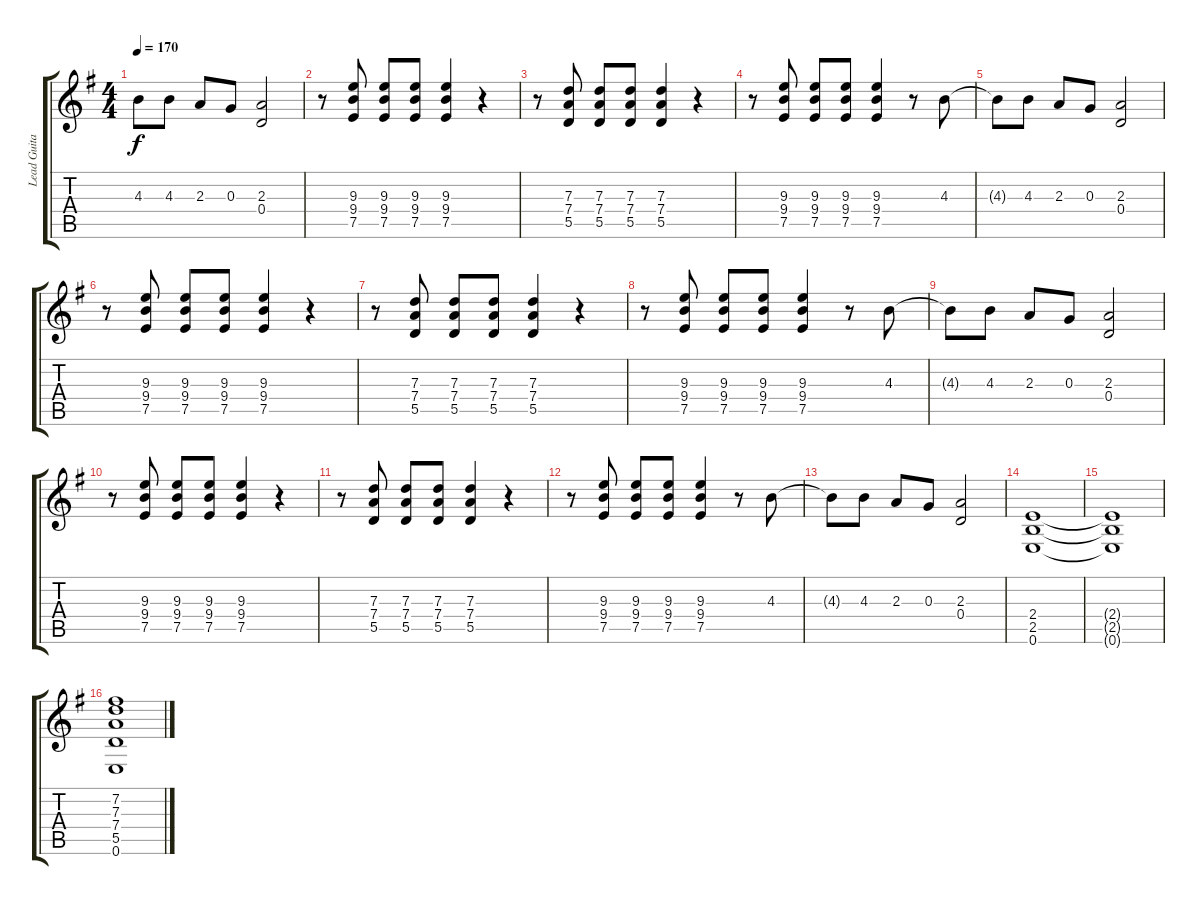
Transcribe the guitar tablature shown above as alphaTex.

\track ("Lead Guitar" "Lead Guita") {instrument overdrivenguitar}
\staff {score tabs}
\tuning (E4 B3 G3 D3 A2 E2) {hide}
\ts (4 4)
\tempo 170
\clef g2
\ks g
4.3{t}.8{dy f} 4.3.8 2.3.8 0.3.8 (2.3 0.4).2 |
r.8 (9.3 9.4 7.5).8 (9.3 9.4 7.5).8 (9.3 9.4 7.5).8 (9.3 9.4 7.5).4 r.4 |
r.8 (7.3 7.4 5.5).8 (7.3 7.4 5.5).8 (7.3 7.4 5.5).8 (7.3 7.4 5.5).4 r.4 |
r.8 (9.3 9.4 7.5).8 (9.3 9.4 7.5).8 (9.3 9.4 7.5).8 (9.3 9.4 7.5).4 r.8 4.3.8 |
4.3{t}.8 4.3.8 2.3.8 0.3.8 (2.3 0.4).2 |
r.8 (9.3 9.4 7.5).8 (9.3 9.4 7.5).8 (9.3 9.4 7.5).8 (9.3 9.4 7.5).4 r.4 |
r.8 (7.3 7.4 5.5).8 (7.3 7.4 5.5).8 (7.3 7.4 5.5).8 (7.3 7.4 5.5).4 r.4 |
r.8 (9.3 9.4 7.5).8 (9.3 9.4 7.5).8 (9.3 9.4 7.5).8 (9.3 9.4 7.5).4 r.8 4.3.8 |
4.3{t}.8 4.3.8 2.3.8 0.3.8 (2.3 0.4).2 |
r.8 (9.3 9.4 7.5).8 (9.3 9.4 7.5).8 (9.3 9.4 7.5).8 (9.3 9.4 7.5).4 r.4 |
r.8 (7.3 7.4 5.5).8 (7.3 7.4 5.5).8 (7.3 7.4 5.5).8 (7.3 7.4 5.5).4 r.4 |
r.8 (9.3 9.4 7.5).8 (9.3 9.4 7.5).8 (9.3 9.4 7.5).8 (9.3 9.4 7.5).4 r.8 4.3.8 |
4.3{t}.8 4.3.8 2.3.8 0.3.8 (2.3 0.4).2 |
(2.4 2.5 0.6).1 |
(2.4{t} 2.5{t} 0.6{t}).1 |
(7.2 7.3 7.4 5.5 0.6).1
